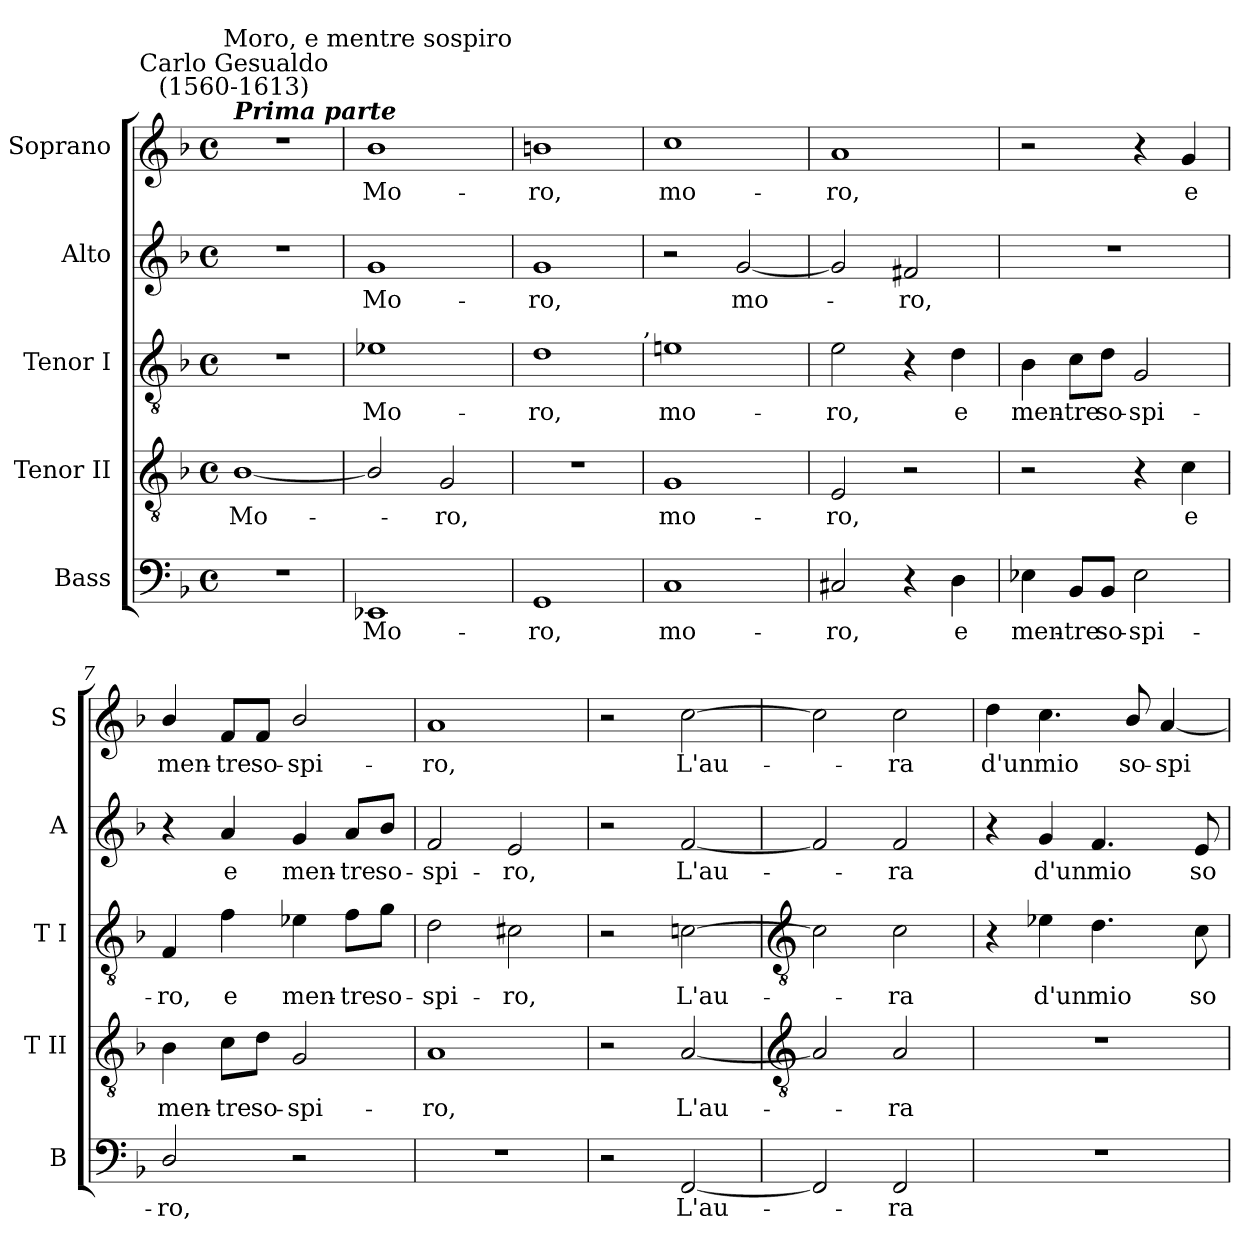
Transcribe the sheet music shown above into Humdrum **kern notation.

**kern	**text	**kern	**text	**kern	**text	**kern	**text	**kern	**text
*part5	*part5	*part4	*part4	*part3	*part3	*part2	*part2	*part1	*part1
*staff5	*staff5	*staff4	*staff4	*staff3	*staff3	*staff2	*staff2	*staff1	*staff1
*I"Bass	*	*I"Tenor II	*	*I"Tenor I	*	*I"Alto	*	*I"Soprano	*
*I'B	*	*I'T II	*	*I'T I	*	*I'A	*	*I'S	*
*clefF4	*	*clefGv2	*	*clefGv2	*	*clefG2	*	*clefG2	*
*k[b-]	*	*k[b-]	*	*k[b-]	*	*k[b-]	*	*k[b-]	*
*F:	*	*F:	*	*F:	*	*F:	*	*F:	*
*M4/4	*	*M4/4	*	*M4/4	*	*M4/4	*	*M4/4	*
*met(c)	*	*met(c)	*	*met(c)	*	*met(c)	*	*met(c)	*
=1	=1	=1	=1	=1	=1	=1	=1	=1	=1
!	!	!	!	!	!	!	!	!LO:TX:a:Bi:t=Prima parte	!
!	!	!	!	!	!	!	!	!LO:TX:a:cj:t=Carlo Gesualdo\n(1560-1613)	!
!	!	!	!LO:LY:b	!	!	!	!	!	!
1r	.	[1B-/	Mo-	1r	.	1r	.	1r	.
=2	=2	=2	=2	=2	=2	=2	=2	=2	=2
!	!	!	!	!	!	!	!	!LO:TX:a:cj:t=Moro, e mentre sospiro	!
!	!LO:LY:b	!	!	!	!LO:LY:b	!	!LO:LY:b	!	!LO:LY:b
1EE-X	Mo-	2B-/]	.	1e-X	Mo-	1g	Mo-	1b-	Mo-
!	!	!	!LO:LY:b	!	!	!	!	!	!
.	.	2G	ro,	.	.	.	.	.	.
=3	=3	=3	=3	=3	=3	=3	=3	=3	=3
!	!LO:LY:b	!	!	!	!LO:LY:b	!	!LO:LY:b	!	!LO:LY:b
1GG	-ro,	1r	.	1d	-ro,	1g	-ro,	1bn	-ro,
!	!	!	!	!LO:TX:a:t=,	!	!	!	!	!
=4	=4	=4	=4	=4	=4	=4	=4	=4	=4
!	!LO:LY:b	!	!LO:LY:b	!	!LO:LY:b	!	!	!	!LO:LY:b
1C	mo-	1G	mo-	1en	mo-	2r	.	1cc	mo-
!	!	!	!	!	!	!	!LO:LY:b	!	!
.	.	.	.	.	.	[2g	mo-	.	.
=5	=5	=5	=5	=5	=5	=5	=5	=5	=5
!	!LO:LY:b	!	!LO:LY:b	!	!LO:LY:b	!	!	!	!LO:LY:b
2C#X	-ro,	2E	-ro,	2e	-ro,	2g]	.	1a	-ro,
!	!	!	!	!	!	!	!LO:LY:b	!	!
4r	.	2r	.	4r	.	2f#X	ro,	.	.
!	!LO:LY:b	!	!	!	!LO:LY:b	!	!	!	!
4D	e	.	.	4d	e	.	.	.	.
=6	=6	=6	=6	=6	=6	=6	=6	=6	=6
!	!LO:LY:b	!	!	!	!LO:LY:b	!	!	!	!
4E-X	men-	2r	.	4B-	men-	1r	.	2r	.
!	!LO:LY:b	!	!	!	!LO:LY:b	!	!	!	!
8BB-/L	-tre	.	.	8c\L	-tre	.	.	.	.
!	!LO:LY:b	!	!	!	!LO:LY:b	!	!	!	!
8BB-/J	so-	.	.	8d\J	so-	.	.	.	.
!	!LO:LY:b	!	!	!	!LO:LY:b	!	!	!	!
2E-	-spi-	4r	.	2G	-spi-	.	.	4r	.
!	!	!	!LO:LY:b	!	!	!	!	!	!LO:LY:b
.	.	4c	e	.	.	.	.	4g	e
=7	=7	=7	=7	=7	=7	=7	=7	=7	=7
!	!LO:LY:b	!	!LO:LY:b	!	!LO:LY:b	!	!	!	!LO:LY:b
2D/	-ro,	4B-	men-	4F	-ro,	4r	.	4b-/	men-
!	!	!	!LO:LY:b	!	!LO:LY:b	!	!LO:LY:b	!	!LO:LY:b
.	.	8c\L	-tre	4f	e	4a	e	8f/L	-tre
!	!	!	!LO:LY:b	!	!	!	!	!	!LO:LY:b
.	.	8d\J	so-	.	.	.	.	8f/J	so-
!	!	!	!LO:LY:b	!	!LO:LY:b	!	!LO:LY:b	!	!LO:LY:b
2r	.	2G	-spi-	4e-X	men-	4g	men-	2b-/	-spi-
!	!	!	!	!	!LO:LY:b	!	!LO:LY:b	!	!
.	.	.	.	8f\L	-tre	8a/L	-tre	.	.
!	!	!	!	!	!LO:LY:b	!	!LO:LY:b	!	!
.	.	.	.	8g\J	so-	8b-/J	so-	.	.
=8	=8	=8	=8	=8	=8	=8	=8	=8	=8
!	!	!	!LO:LY:b	!	!LO:LY:b	!	!LO:LY:b	!	!LO:LY:b
1r	.	1A	-ro,	2d	-spi-	2f	-spi-	1a	-ro,
!	!	!	!	!	!LO:LY:b	!	!LO:LY:b	!	!
.	.	.	.	2c#X	-ro,	2e	-ro,	.	.
=9	=9	=9	=9	=9	=9	=9	=9	=9	=9
2r	.	2r	.	2r	.	2r	.	2r	.
!	!LO:LY:b	!	!LO:LY:b	!	!LO:LY:b	!	!LO:LY:b	!	!LO:LY:b
[2FF	L'au-	[2A	L'au-	[2cn	L'au-	[2f	L'au-	[2cc	L'au-
!!LO:LB:g=z
=10	=10	=10	=10	=10	=10	=10	=10	=10	=10
*	*	*clefGv2	*	*clefGv2	*	*	*	*	*
2FF]	.	2A]	.	2c]	.	2f]	.	2cc]	.
!	!LO:LY:b	!	!LO:LY:b	!	!LO:LY:b	!	!LO:LY:b	!	!LO:LY:b
2FF	ra	2A	ra	2c	ra	2f	ra	2cc	ra
=11	=11	=11	=11	=11	=11	=11	=11	=11	=11
!	!	!	!	!	!	!	!	!	!LO:LY:b
1r	.	1r	.	4r	.	4r	.	4dd	d'un
!	!	!	!	!	!LO:LY:b	!	!LO:LY:b	!	!LO:LY:b
.	.	.	.	4e-X	d'un	4g	d'un	4.cc	mio
!	!	!	!	!	!LO:LY:b	!	!LO:LY:b	!	!
.	.	.	.	4.d	mio	4.f	mio	.	.
!	!	!	!	!	!	!	!	!	!LO:LY:b
.	.	.	.	.	.	.	.	8b-/	so-
!	!	!	!	!	!	!	!	!	!LO:LY:b
.	.	.	.	.	.	.	.	[4a	-spi-
!	!	!	!	!	!LO:LY:b	!	!LO:LY:b	!	!
.	.	.	.	8c	so-	8e	so-	.	.
=	=	=	=	=	=	=	=	=	=
*-	*-	*-	*-	*-	*-	*-	*-	*-	*-
